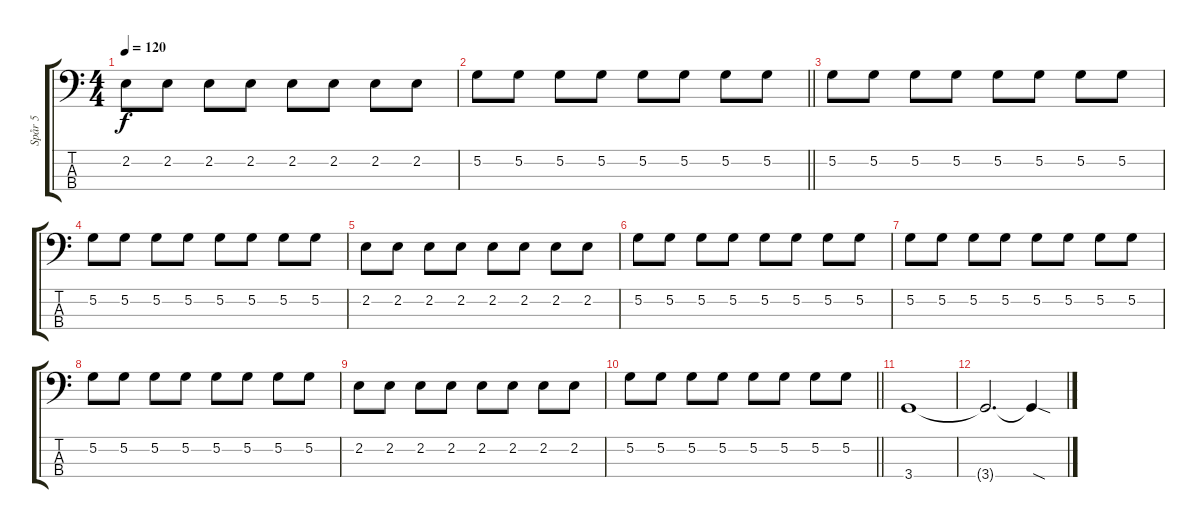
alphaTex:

\track ("Spår 5" "Spår 5") {instrument electricbassfinger}
\staff {score tabs}
\tuning (G2 D2 A1 E1) {hide}
\ts (4 4)
\tempo 120
\clef f4
\ks c
2.2.8{dy f} 2.2.8 2.2.8 2.2.8 2.2.8 2.2.8 2.2.8 2.2.8 |
\barLineRight lightlight
5.2.8 5.2.8 5.2.8 5.2.8 5.2.8 5.2.8 5.2.8 5.2.8 |
5.2.8 5.2.8 5.2.8 5.2.8 5.2.8 5.2.8 5.2.8 5.2.8 |
5.2.8 5.2.8 5.2.8 5.2.8 5.2.8 5.2.8 5.2.8 5.2.8 |
2.2.8 2.2.8 2.2.8 2.2.8 2.2.8 2.2.8 2.2.8 2.2.8 |
5.2.8 5.2.8 5.2.8 5.2.8 5.2.8 5.2.8 5.2.8 5.2.8 |
5.2.8 5.2.8 5.2.8 5.2.8 5.2.8 5.2.8 5.2.8 5.2.8 |
5.2.8 5.2.8 5.2.8 5.2.8 5.2.8 5.2.8 5.2.8 5.2.8 |
2.2.8 2.2.8 2.2.8 2.2.8 2.2.8 2.2.8 2.2.8 2.2.8 |
\barLineRight lightlight
5.2.8 5.2.8 5.2.8 5.2.8 5.2.8 5.2.8 5.2.8 5.2.8 |
3.4.1 |
3.4{t}.2{d} 3.4{sod t}.4
